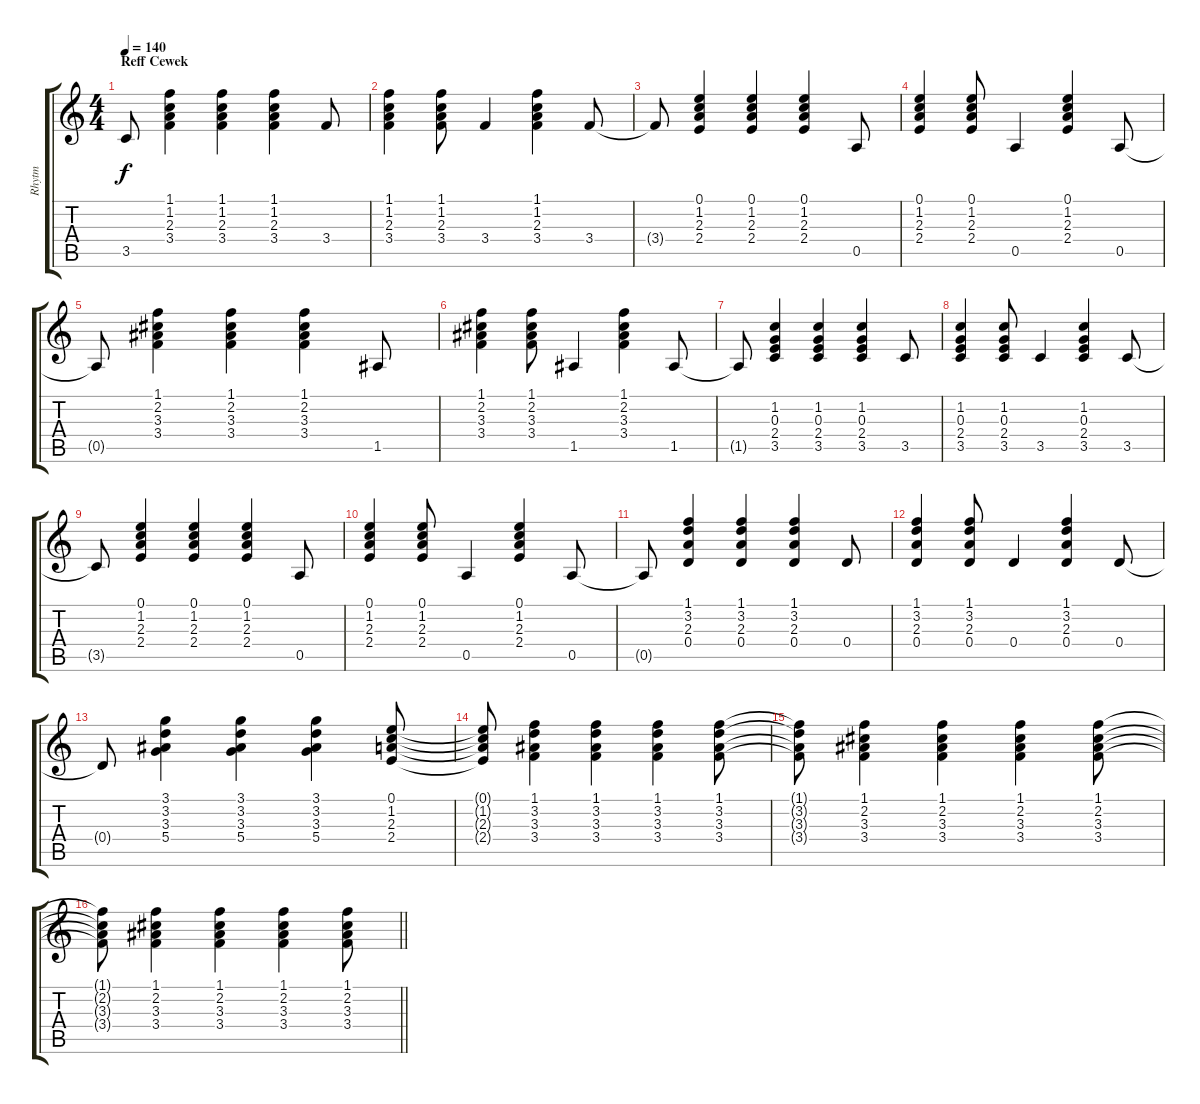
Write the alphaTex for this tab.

\track ("Rhytm" "Rhytm") {instrument acousticguitarsteel}
\staff {score tabs}
\tuning (E4 B3 G3 D3 A2 E2) {hide}
\ts (4 4)
\section ("" "Reff Cewek")
\tempo 140
\clef g2
\ks c
3.5{t}.8{dy f} (1.1 1.2 2.3 3.4).4 (1.1 1.2 2.3 3.4).4 (1.1 1.2 2.3 3.4).4 3.4.8 |
(1.1 1.2 2.3 3.4).4 (1.1 1.2 2.3 3.4).8 3.4.4 (1.1 1.2 2.3 3.4).4 3.4.8 |
3.4{t}.8 (0.1 1.2 2.3 2.4).4 (0.1 1.2 2.3 2.4).4 (0.1 1.2 2.3 2.4).4 0.5.8 |
(0.1 1.2 2.3 2.4).4 (0.1 1.2 2.3 2.4).8 0.5.4 (0.1 1.2 2.3 2.4).4 0.5.8 |
0.5{t}.8 (1.1 2.2 3.3 3.4).4 (1.1 2.2 3.3 3.4).4 (1.1 2.2 3.3 3.4).4 1.5.8 |
(1.1 2.2 3.3 3.4).4 (1.1 2.2 3.3 3.4).8 1.5.4 (1.1 2.2 3.3 3.4).4 1.5.8 |
1.5{t}.8 (1.2 0.3 2.4 3.5).4 (1.2 0.3 2.4 3.5).4 (1.2 0.3 2.4 3.5).4 3.5.8 |
(1.2 0.3 2.4 3.5).4 (1.2 0.3 2.4 3.5).8 3.5.4 (1.2 0.3 2.4 3.5).4 3.5.8 |
3.5{t}.8 (0.1 1.2 2.3 2.4).4 (0.1 1.2 2.3 2.4).4 (0.1 1.2 2.3 2.4).4 0.5.8 |
(0.1 1.2 2.3 2.4).4 (0.1 1.2 2.3 2.4).8 0.5.4 (0.1 1.2 2.3 2.4).4 0.5.8 |
0.5{t}.8 (1.1 3.2 2.3 0.4).4 (1.1 3.2 2.3 0.4).4 (1.1 3.2 2.3 0.4).4 0.4.8 |
(1.1 3.2 2.3 0.4).4 (1.1 3.2 2.3 0.4).8 0.4.4 (1.1 3.2 2.3 0.4).4 0.4.8 |
0.4{t}.8 (3.1 3.2 3.3 5.4).4 (3.1 3.2 3.3 5.4).4 (3.1 3.2 3.3 5.4).4 (0.1 1.2 2.3 2.4).8 |
(0.1{t} 1.2{t} 2.3{t} 2.4{t}).8 (1.1 3.2 3.3 3.4).4 (1.1 3.2 3.3 3.4).4 (1.1 3.2 3.3 3.4).4 (1.1 3.2 3.3 3.4).8 |
(1.1{t} 3.2{t} 3.3{t} 3.4{t}).8 (1.1 2.2 3.3 3.4).4 (1.1 2.2 3.3 3.4).4 (1.1 2.2 3.3 3.4).4 (1.1 2.2 3.3 3.4).8 |
\barLineRight lightlight
(1.1{t} 2.2{t} 3.3{t} 3.4{t}).8 (1.1 2.2 3.3 3.4).4 (1.1 2.2 3.3 3.4).4 (1.1 2.2 3.3 3.4).4 (1.1 2.2 3.3 3.4).8
